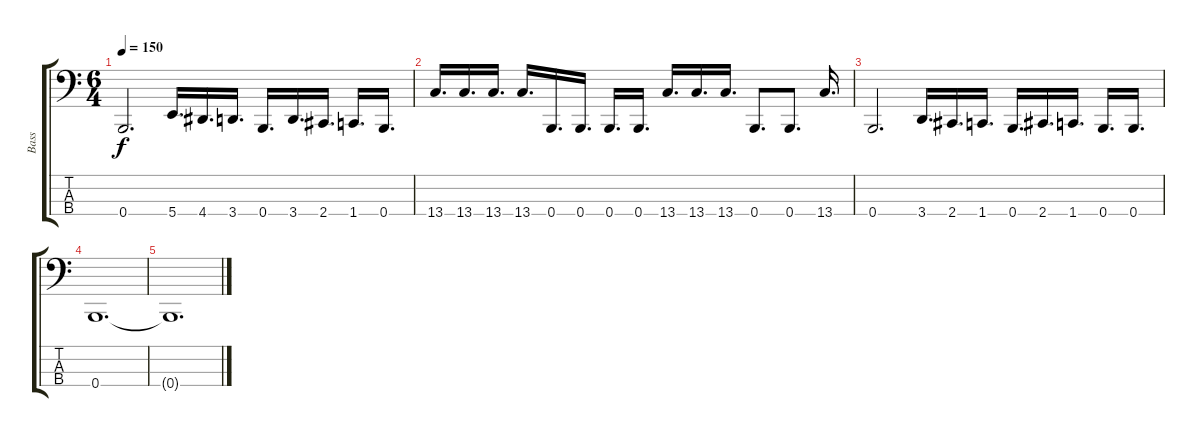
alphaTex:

\track ("Bass" "Bass") {instrument slapbass2}
\staff {score tabs}
\tuning (E2 B1 Gb1 B0) {hide}
\ts (6 4)
\tempo 150
\clef f4
\ks c
0.4.2{d dy f} 5.4.16{d} 4.4.16{d} 3.4.16{d} 0.4.16{d} 3.4.16{d} 2.4.16{d} 1.4.16{d} 0.4.16{d} |
13.4.16{d} 13.4.16{d} 13.4.16{d} 13.4.16{d} 0.4.16{d} 0.4.16{d} 0.4.16{d} 0.4.16{d} 13.4.16{d} 13.4.16{d} 13.4.16{d} 0.4.8{d} 0.4.8{d} 13.4.16{d} |
0.4.2{d} 3.4.16{d} 2.4.16{d} 1.4.16{d} 0.4.16{d} 2.4.16{d} 1.4.16{d} 0.4.16{d} 0.4.16{d} |
0.4.1{d} |
0.4{t}.1{d}
